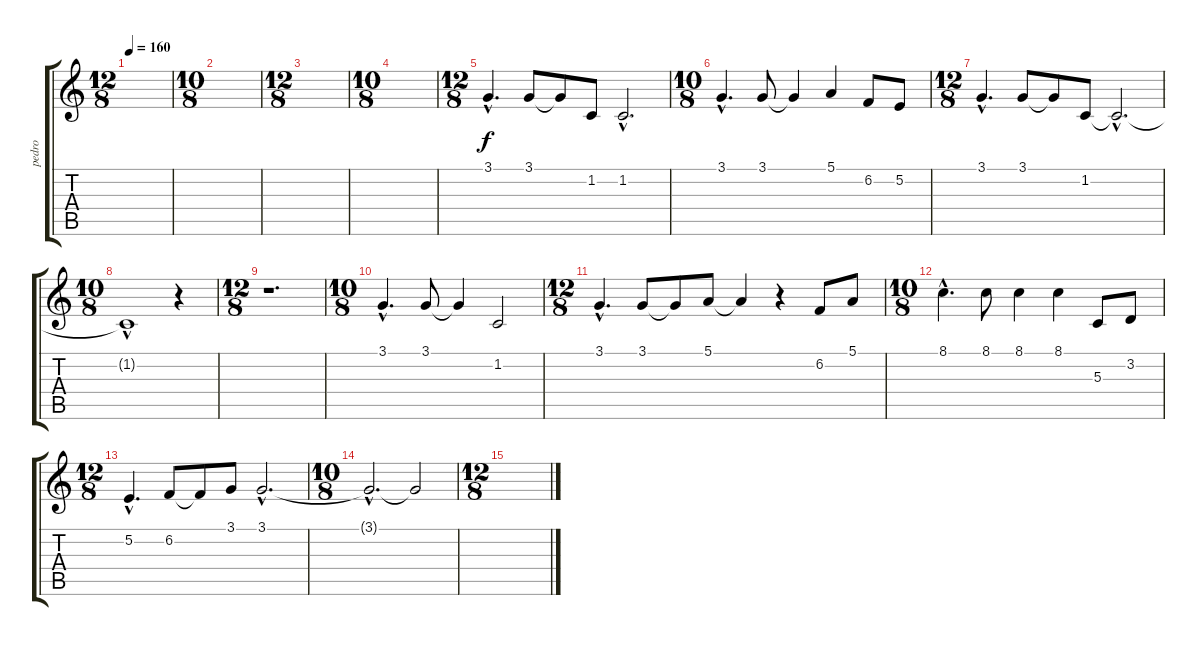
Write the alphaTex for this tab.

\track ("pedro" "pedro") {instrument voiceoohs}
\staff {score tabs}
\tuning (E4 B3 G3 D3 A2 E2) {hide}
\ts (12 8)
\tempo 160
\clef g2
\ks c
|
\ts (10 8)
|
\ts (12 8)
|
\ts (10 8)
|
\ts (12 8)
3.1{hac}.4{d} 3.1.8 3.1{t}.8 1.2.8 1.2{hac}.2{d} |
\ts (10 8)
3.1{hac}.4{d} 3.1.8 3.1{t}.4 5.1.4 6.2.8 5.2.8 |
\ts (12 8)
3.1{hac}.4{d} 3.1.8 3.1{t}.8 1.2.8 1.2{hac t}.2{d} |
\ts (10 8)
1.2{hac t}.1 r.4 |
\ts (12 8)
r.1{d} |
\ts (10 8)
3.1{hac}.4{d} 3.1.8 3.1{t}.4 1.2.2 |
\ts (12 8)
3.1{hac}.4{d} 3.1.8 3.1{t}.8 5.1.8 5.1{t}.4 r.4 6.2.8 5.1.8 |
\ts (10 8)
8.1{hac}.4{d} 8.1.8 8.1.4 8.1.4 5.3.8 3.2.8 |
\ts (12 8)
5.2{hac}.4{d} 6.2.8 6.2{t}.8 3.1.8 3.1{hac}.2{d} |
\ts (10 8)
3.1{hac t}.2{d} 3.1{t}.2 |
\ts (12 8)
